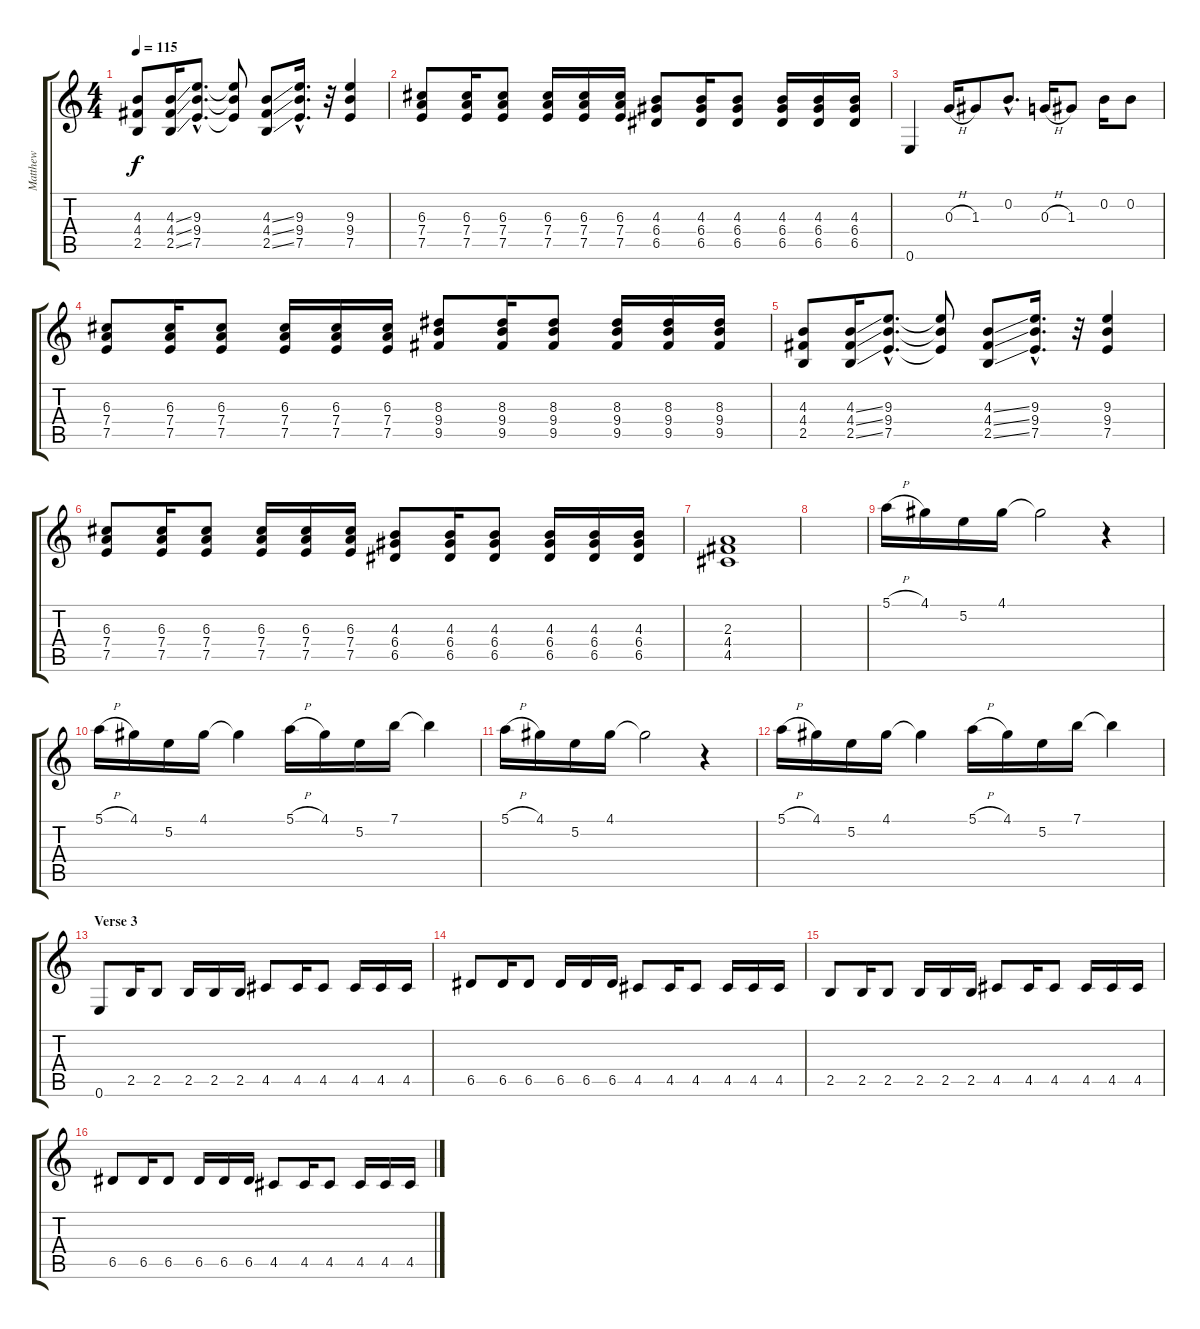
\track ("Matthew" "Matthew") {instrument overdrivenguitar}
\staff {score tabs}
\tuning (E4 B3 G3 D3 A2 E2) {hide}
\ts (4 4)
\tempo 115
\clef g2
\ks c
(4.3 4.4 2.5).8{dy f} (4.3{ss} 4.4{ss} 2.5{ss}).16 (9.3{hac} 9.4{hac} 7.5{hac}).8{d} (9.3{t} 9.4{t} 7.5{t}).8 (4.3{ss} 4.4{ss} 2.5{ss}).8 (9.3{hac} 9.4{hac} 7.5{hac}).16{d} r.32 (9.3 9.4 7.5).4 |
(6.3 7.4 7.5).8 (6.3 7.4 7.5).16 (6.3 7.4 7.5).8 (6.3 7.4 7.5).16 (6.3 7.4 7.5).16 (6.3 7.4 7.5).16 (4.3 6.4 6.5).8 (4.3 6.4 6.5).16 (4.3 6.4 6.5).8 (4.3 6.4 6.5).16 (4.3 6.4 6.5).16 (4.3 6.4 6.5).16 |
0.6.4 0.3{h}.16 1.3.8 0.2{hac}.8{d} 0.3{h}.16 1.3.8 0.2.16 0.2.8 |
(6.3 7.4 7.5).8 (6.3 7.4 7.5).16 (6.3 7.4 7.5).8 (6.3 7.4 7.5).16 (6.3 7.4 7.5).16 (6.3 7.4 7.5).16 (8.3 9.4 9.5).8 (8.3 9.4 9.5).16 (8.3 9.4 9.5).8 (8.3 9.4 9.5).16 (8.3 9.4 9.5).16 (8.3 9.4 9.5).16 |
(4.3 4.4 2.5).8 (4.3{ss} 4.4{ss} 2.5{ss}).16 (9.3{hac} 9.4{hac} 7.5{hac}).8{d} (9.3{t} 9.4{t} 7.5{t}).8 (4.3{ss} 4.4{ss} 2.5{ss}).8 (9.3{hac} 9.4{hac} 7.5{hac}).16{d} r.32 (9.3 9.4 7.5).4 |
(6.3 7.4 7.5).8 (6.3 7.4 7.5).16 (6.3 7.4 7.5).8 (6.3 7.4 7.5).16 (6.3 7.4 7.5).16 (6.3 7.4 7.5).16 (4.3 6.4 6.5).8 (4.3 6.4 6.5).16 (4.3 6.4 6.5).8 (4.3 6.4 6.5).16 (4.3 6.4 6.5).16 (4.3 6.4 6.5).16 |
(2.3 4.4 4.5).1 |
|
5.1{h}.16 4.1.16 5.2.16 4.1.16 4.1{t}.2 r.4 |
5.1{h}.16 4.1.16 5.2.16 4.1.16 4.1{t}.4 5.1{h}.16 4.1.16 5.2.16 7.1.16 7.1{t}.4 |
5.1{h}.16 4.1.16 5.2.16 4.1.16 4.1{t}.2 r.4 |
5.1{h}.16 4.1.16 5.2.16 4.1.16 4.1{t}.4 5.1{h}.16 4.1.16 5.2.16 7.1.16 7.1{t}.4 |
\section ("" "Verse 3")
0.6.8{volume 12} 2.5.16 2.5.8 2.5.16 2.5.16 2.5.16 4.5.8 4.5.16 4.5.8 4.5.16 4.5.16 4.5.16 |
6.5.8{volume 12} 6.5.16 6.5.8 6.5.16 6.5.16 6.5.16 4.5.8 4.5.16 4.5.8 4.5.16 4.5.16 4.5.16 |
2.5.8{volume 12} 2.5.16 2.5.8 2.5.16 2.5.16 2.5.16 4.5.8 4.5.16 4.5.8 4.5.16 4.5.16 4.5.16 |
6.5.8{volume 12} 6.5.16 6.5.8 6.5.16 6.5.16 6.5.16 4.5.8 4.5.16 4.5.8 4.5.16 4.5.16 4.5.16
